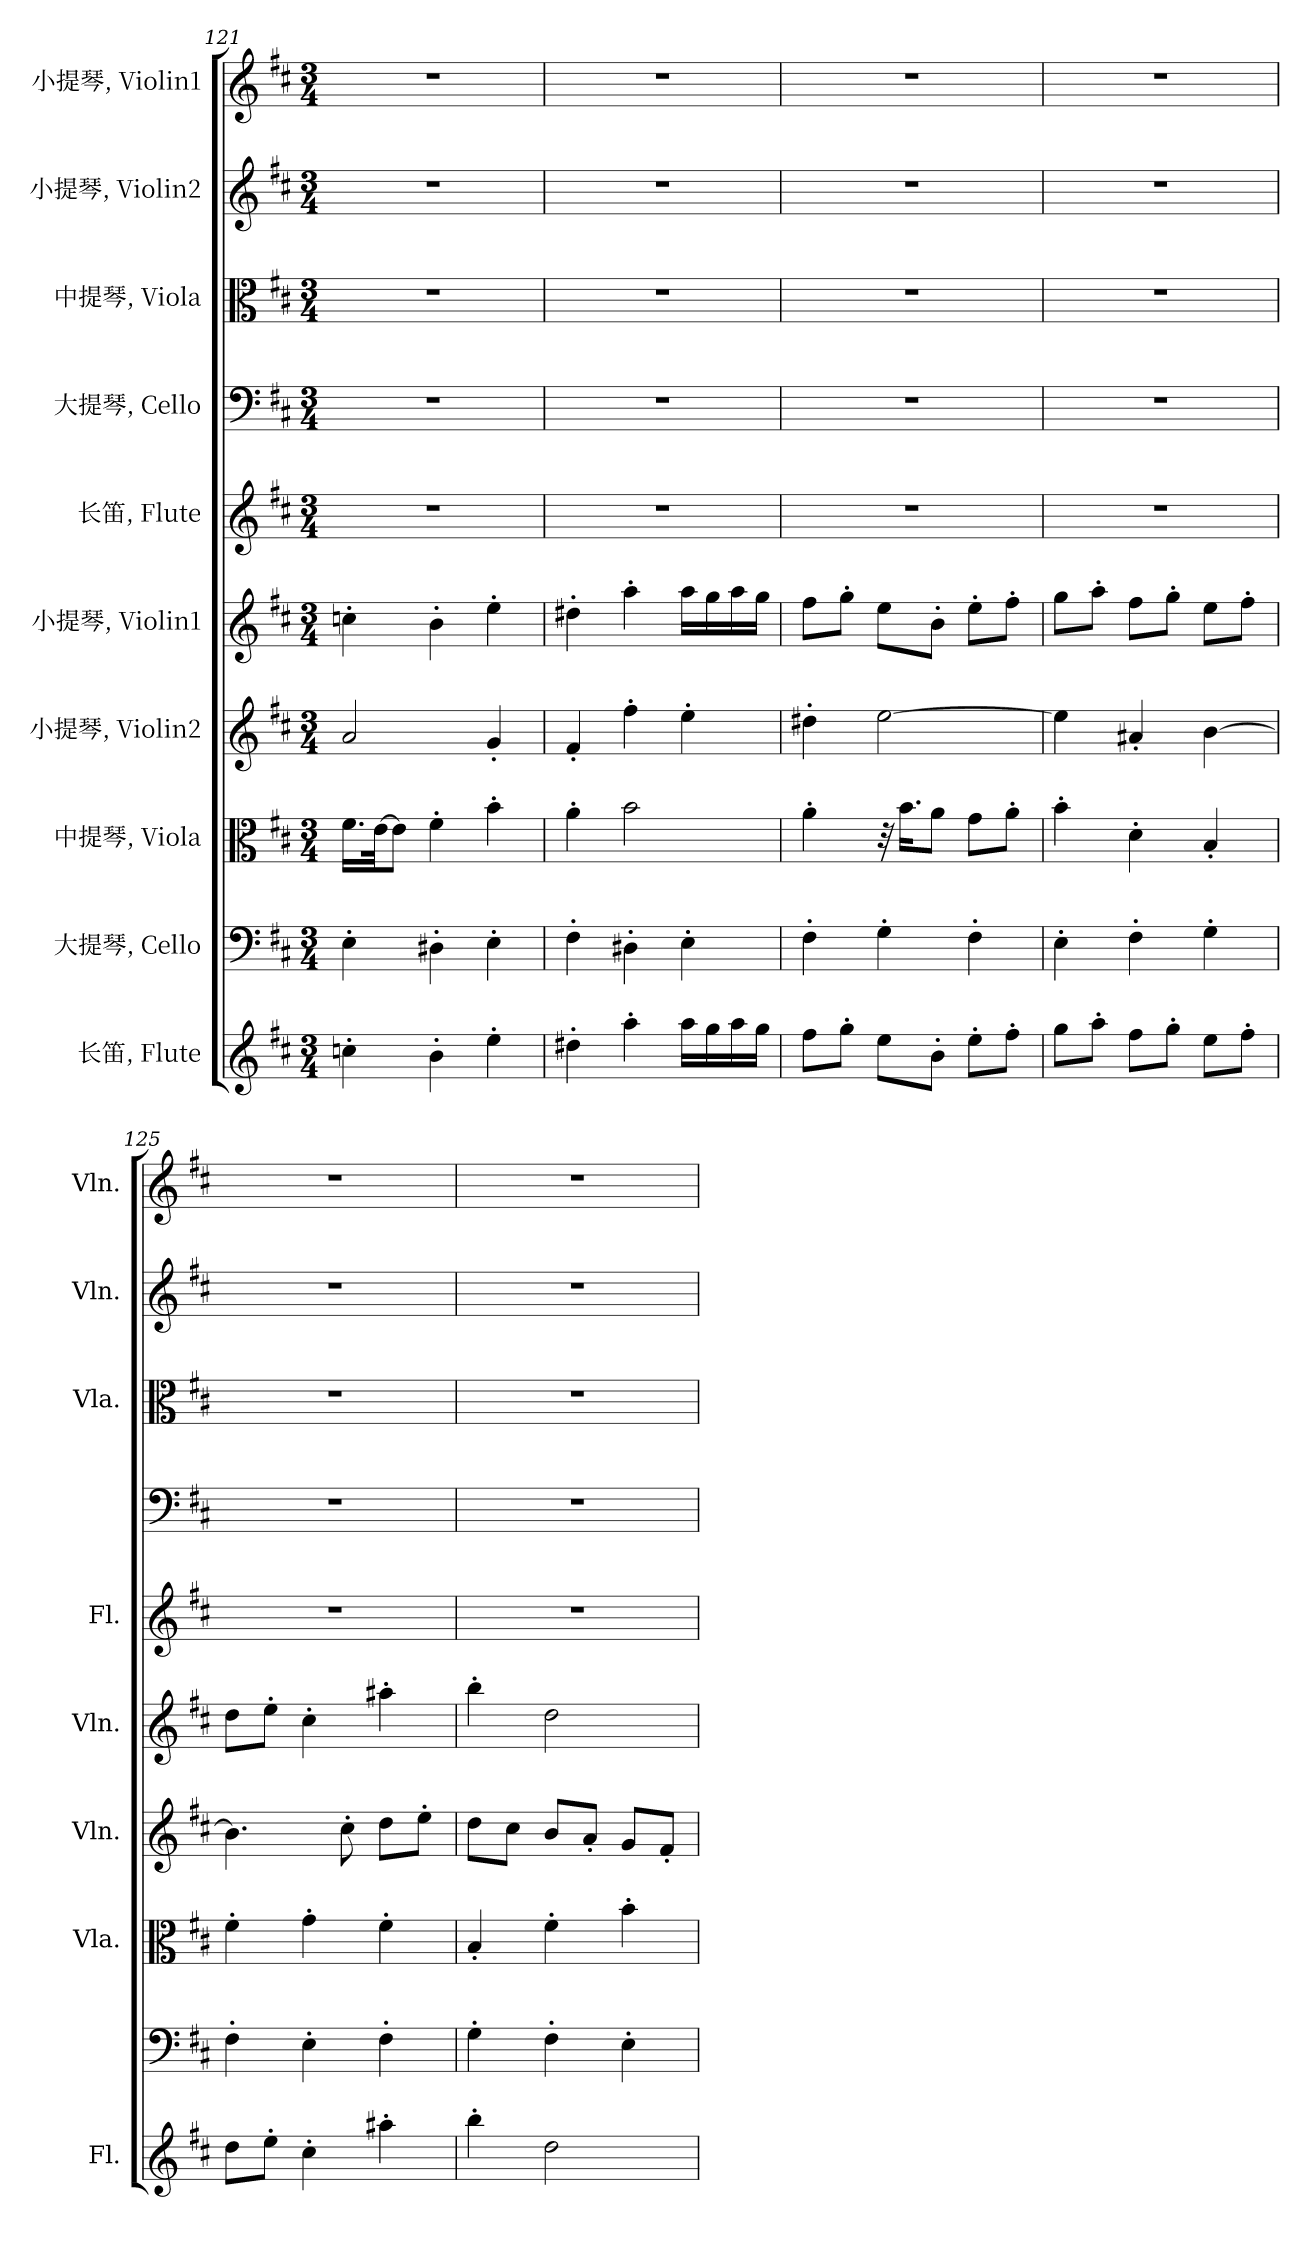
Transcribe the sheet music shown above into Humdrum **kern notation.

**kern	**kern	**kern	**kern	**kern	**kern	**kern	**kern	**kern	**kern
*part10	*part9	*part8	*part7	*part6	*part5	*part4	*part3	*part2	*part1
*staff10	*staff9	*staff8	*staff7	*staff6	*staff5	*staff4	*staff3	*staff2	*staff1
*I"长笛, Flute	*I"大提琴, Cello	*I"中提琴, Viola	*I"小提琴, Violin2	*I"小提琴, Violin1	*I"长笛, Flute	*I"大提琴, Cello	*I"中提琴, Viola	*I"小提琴, Violin2	*I"小提琴, Violin1
*I'Fl.	*	*I'Vla.	*I'Vln.	*I'Vln.	*I'Fl.	*	*I'Vla.	*I'Vln.	*I'Vln.
!!LO:PB:g=z
*clefG2	*clefF4	*clefC3	*clefG2	*clefG2	*clefG2	*clefF4	*clefC3	*clefG2	*clefG2
*k[f#c#]	*k[f#c#]	*k[f#c#]	*k[f#c#]	*k[f#c#]	*k[f#c#]	*k[f#c#]	*k[f#c#]	*k[f#c#]	*k[f#c#]
*M3/4	*M3/4	*M3/4	*M3/4	*M3/4	*M3/4	*M3/4	*M3/4	*M3/4	*M3/4
=121	=121	=121	=121	=121	=121	=121	=121	=121	=121
4ccn'\	4E'\	16.f#\LL	2a/	4ccn'\	2.r	2.r	2.r	2.r	2.r
.	.	[32e\JK	.	.	.	.	.	.	.
.	.	8e\J]	.	.	.	.	.	.	.
4b'\	4D#X'\	4f#'\	.	4b'\	.	.	.	.	.
4ee'\	4E'\	4b'\	4g'/	4ee'\	.	.	.	.	.
=122	=122	=122	=122	=122	=122	=122	=122	=122	=122
4dd#X'\	4F#'\	4a'\	4f#'/	4dd#X'\	2.r	2.r	2.r	2.r	2.r
4aa'\	4D#X'\	2b\	4ff#'\	4aa'\	.	.	.	.	.
16aa\LL	4E'\	.	4ee'\	16aa\LL	.	.	.	.	.
16gg\	.	.	.	16gg\	.	.	.	.	.
16aa\	.	.	.	16aa\	.	.	.	.	.
16gg\JJ	.	.	.	16gg\JJ	.	.	.	.	.
=123	=123	=123	=123	=123	=123	=123	=123	=123	=123
8ff#\L	4F#'\	4a'\	4dd#X'\	8ff#\L	2.r	2.r	2.r	2.r	2.r
8gg'\J	.	.	.	8gg'\J	.	.	.	.	.
8ee\L	4G'\	32r	[2ee\	8ee\L	.	.	.	.	.
.	.	16.b\KL	.	.	.	.	.	.	.
8b'\J	.	8a\J	.	8b'\J	.	.	.	.	.
8ee'\L	4F#'\	8g\L	.	8ee'\L	.	.	.	.	.
8ff#'\J	.	8a'\J	.	8ff#'\J	.	.	.	.	.
=124	=124	=124	=124	=124	=124	=124	=124	=124	=124
8gg\L	4E'\	4b'\	4ee\]	8gg\L	2.r	2.r	2.r	2.r	2.r
8aa'\J	.	.	.	8aa'\J	.	.	.	.	.
8ff#\L	4F#'\	4d'\	4a#X'/	8ff#\L	.	.	.	.	.
8gg'\J	.	.	.	8gg'\J	.	.	.	.	.
8ee\L	4G'\	4B'/	[4b\	8ee\L	.	.	.	.	.
8ff#'\J	.	.	.	8ff#'\J	.	.	.	.	.
=125	=125	=125	=125	=125	=125	=125	=125	=125	=125
8dd\L	4F#'\	4f#'\	4.b\]	8dd\L	2.r	2.r	2.r	2.r	2.r
8ee'\J	.	.	.	8ee'\J	.	.	.	.	.
4cc#'\	4E'\	4g'\	.	4cc#'\	.	.	.	.	.
.	.	.	8cc#'\	.	.	.	.	.	.
4aa#X'\	4F#'\	4f#'\	8dd\L	4aa#X'\	.	.	.	.	.
.	.	.	8ee'\J	.	.	.	.	.	.
=126	=126	=126	=126	=126	=126	=126	=126	=126	=126
4bb'\	4G'\	4B'/	8dd\L	4bb'\	2.r	2.r	2.r	2.r	2.r
.	.	.	8cc#\J	.	.	.	.	.	.
2dd\	4F#'\	4f#'\	8b/L	2dd\	.	.	.	.	.
.	.	.	8a'/J	.	.	.	.	.	.
.	4E'\	4b'\	8g/L	.	.	.	.	.	.
.	.	.	8f#'/J	.	.	.	.	.	.
=	=	=	=	=	=	=	=	=	=
*-	*-	*-	*-	*-	*-	*-	*-	*-	*-
